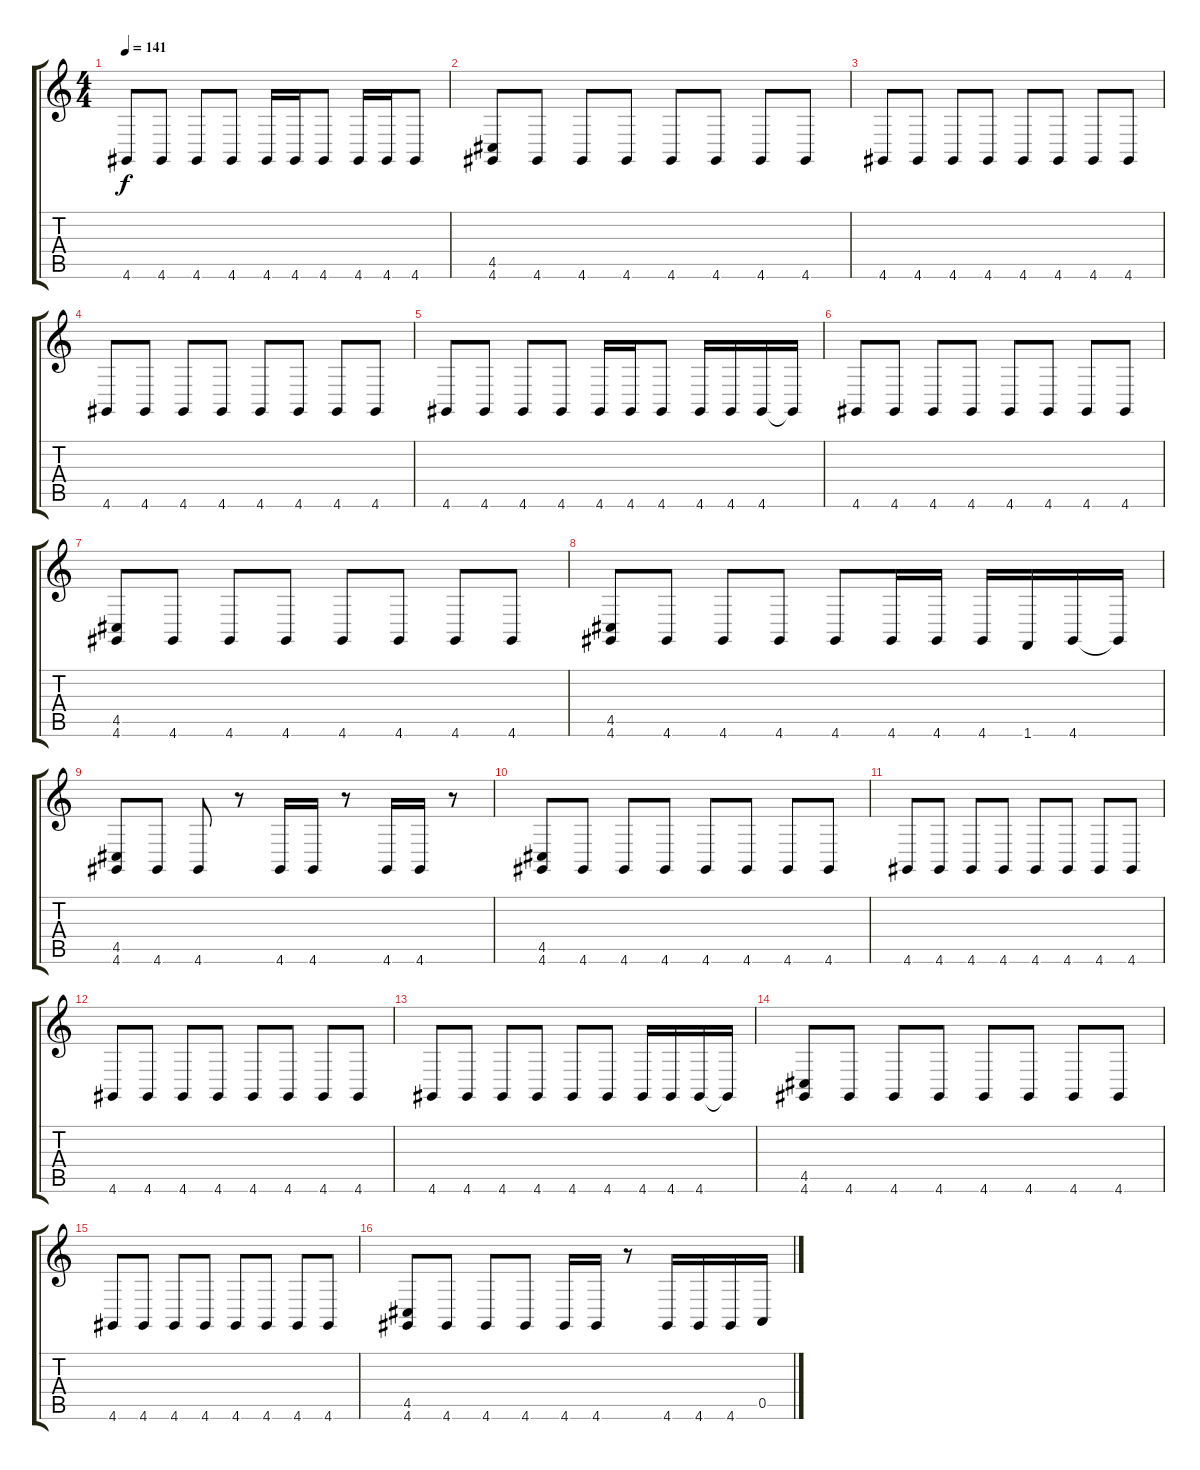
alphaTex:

\track "" {instrument acousticgrandpiano}
\staff {score tabs}
\tuning (E4 B3 G3 D3 A2 E2) {hide}
\ts (4 4)
\tempo 141
\clef g2
\ks c
4.6.8{dy f} 4.6.8 4.6.8 4.6.8 4.6.16 4.6.16 4.6.8 4.6.16 4.6.16 4.6.8 |
(4.5 4.6).8 4.6.8 4.6.8 4.6.8 4.6.8 4.6.8 4.6.8 4.6.8 |
4.6.8 4.6.8 4.6.8 4.6.8 4.6.8 4.6.8 4.6.8 4.6.8 |
4.6.8 4.6.8 4.6.8 4.6.8 4.6.8 4.6.8 4.6.8 4.6.8 |
4.6.8 4.6.8 4.6.8 4.6.8 4.6.16 4.6.16 4.6.8 4.6.16 4.6.16 4.6.16 4.6{t}.16 |
4.6.8 4.6.8 4.6.8 4.6.8 4.6.8 4.6.8 4.6.8 4.6.8 |
(4.5 4.6).8 4.6.8 4.6.8 4.6.8 4.6.8 4.6.8 4.6.8 4.6.8 |
(4.5 4.6).8 4.6.8 4.6.8 4.6.8 4.6.8 4.6.16 4.6.16 4.6.16 1.6.16 4.6.16 4.6{t}.16 |
(4.5 4.6).8 4.6.8 4.6.8 r.8 4.6.16 4.6.16 r.8 4.6.16 4.6.16 r.8 |
(4.5 4.6).8 4.6.8 4.6.8 4.6.8 4.6.8 4.6.8 4.6.8 4.6.8 |
4.6.8 4.6.8 4.6.8 4.6.8 4.6.8 4.6.8 4.6.8 4.6.8 |
4.6.8 4.6.8 4.6.8 4.6.8 4.6.8 4.6.8 4.6.8 4.6.8 |
4.6.8 4.6.8 4.6.8 4.6.8 4.6.8 4.6.8 4.6.16 4.6.16 4.6.16 4.6{t}.16 |
(4.5 4.6).8 4.6.8 4.6.8 4.6.8 4.6.8 4.6.8 4.6.8 4.6.8 |
4.6.8 4.6.8 4.6.8 4.6.8 4.6.8 4.6.8 4.6.8 4.6.8 |
(4.5 4.6).8 4.6.8 4.6.8 4.6.8 4.6.16 4.6.16 r.8 4.6.16 4.6.16 4.6.16 0.5.16
